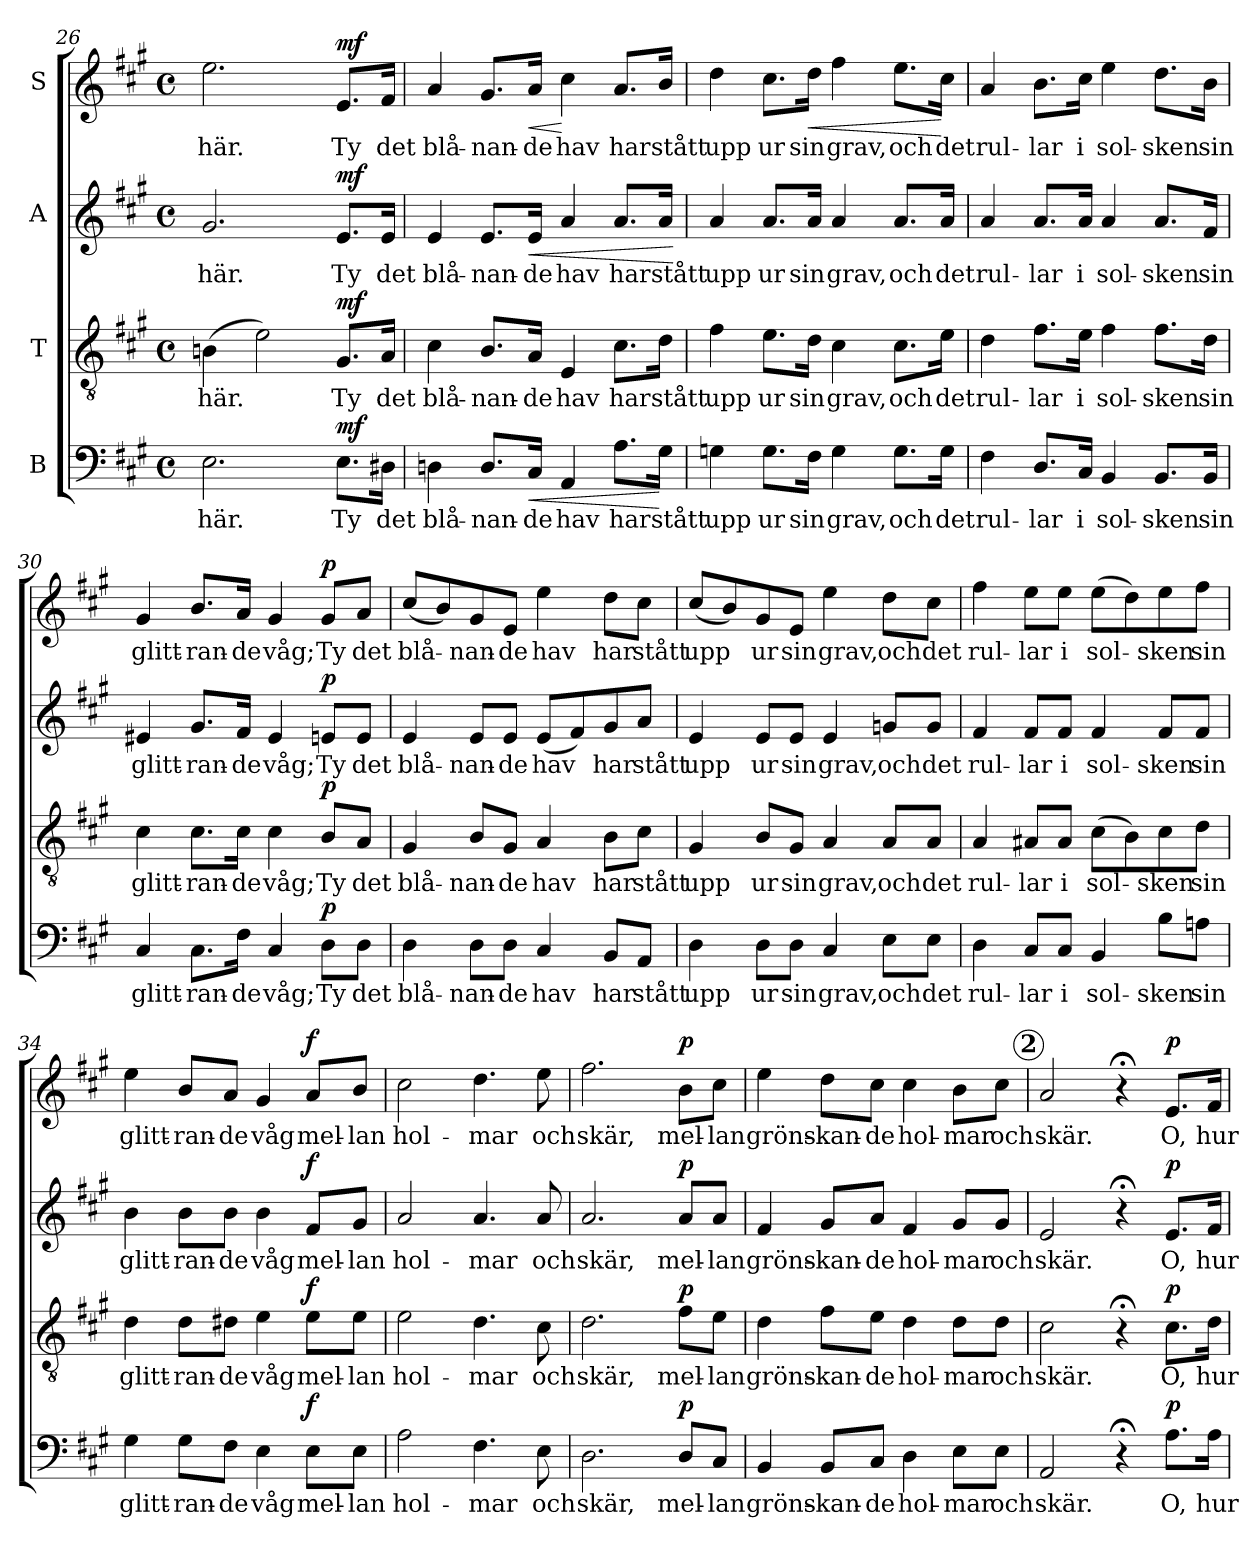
**kern	**text	**dynam	**kern	**text	**dynam	**kern	**text	**dynam	**kern	**text	**dynam
*part4	*part4	*part4	*part3	*part3	*part3	*part2	*part2	*part2	*part1	*part1	*part1
*staff4	*staff4	*staff4	*staff3	*staff3	*staff3	*staff2	*staff2	*staff2	*staff1	*staff1	*staff1
*I"B	*	*	*I"T	*	*	*I"A	*	*	*I"S	*	*
!!LO:LB:g=z
*clefF4	*	*	*clefGv2	*	*	*clefG2	*	*	*clefG2	*	*
*k[f#c#g#]	*	*	*k[f#c#g#]	*	*	*k[f#c#g#]	*	*	*k[f#c#g#]	*	*
*A:	*	*	*A:	*	*	*A:	*	*	*A:	*	*
*M4/4	*	*	*M4/4	*	*	*M4/4	*	*	*M4/4	*	*
*met(c)	*	*	*met(c)	*	*	*met(c)	*	*	*met(c)	*	*
=26	=26	=26	=26	=26	=26	=26	=26	=26	=26	=26	=26
!	!LO:LY:b	!	!	!LO:LY:b	!	!	!LO:LY:b	!	!	!LO:LY:b	!
2.E\	här.	.	(>4Bni\	här.	.	2.g#i/	här.	.	2.ee\	här.	.
.	.	.	2e\)	.	.	.	.	.	.	.	.
!	!LO:LY:b	!LO:DY:a	!	!LO:LY:b	!LO:DY:a	!	!LO:LY:b	!LO:DY:a	!	!LO:LY:b	!LO:DY:a
8.E\L	Ty	mf	8.G#/L	Ty	mf	8.e/L	Ty	mf	8.e/L	Ty	mf
!	!LO:LY:b	!	!	!LO:LY:b	!	!	!LO:LY:b	!	!	!LO:LY:b	!
16D#X\Jk	det	.	16A/Jk	det	.	16e/Jk	det	.	16f#i/Jk	det	.
=27	=27	=27	=27	=27	=27	=27	=27	=27	=27	=27	=27
!	!LO:LY:b	!	!	!LO:LY:b	!	!	!LO:LY:b	!	!	!LO:LY:b	!
4Dni\	blå-	.	4c#\	blå-	.	4e/	blå-	.	4a/	blå-	.
!	!LO:LY:b	!	!	!LO:LY:b	!	!	!LO:LY:b	!	!	!LO:LY:b	!
8.D/L	-nan-	.	8.B/L	-nan-	.	8.e/L	-nan-	.	8.g#/L	-nan-	.
!	!LO:LY:b	!LO:HP:b	!	!LO:LY:b	!	!	!LO:LY:b	!LO:HP:b	!	!LO:LY:b	!LO:HP:b
16C#/Jk	-de	<	16A/Jk	-de	.	16e/Jk	-de	<	16a/Jk	-de	<
!	!LO:LY:b	!	!	!LO:LY:b	!	!	!LO:LY:b	!	!	!LO:LY:b	!
4AA/	hav	.	4E/	hav	.	4a/	hav	.	4cc#\	hav	[
!	!LO:LY:b	!	!	!LO:LY:b	!	!	!LO:LY:b	!	!	!LO:LY:b	!
8.A\L	har	.	8.c#\L	har	.	8.a/L	har	.	8.a/L	har	.
!	!LO:LY:b	!	!	!LO:LY:b	!	!	!LO:LY:b	!	!	!LO:LY:b	!
16G#\Jk	stått	[	16d\Jk	stått	.	16a/Jk	stått	.	16b/Jk	stått	.
.	.	.	.	.	.	.	.	[	.	.	.
=28	=28	=28	=28	=28	=28	=28	=28	=28	=28	=28	=28
!	!LO:LY:b	!	!	!LO:LY:b	!	!	!LO:LY:b	!	!	!LO:LY:b	!
4Gn\	upp	.	4f#\	upp	.	4a/	upp	.	4dd\	upp	.
!	!LO:LY:b	!	!	!LO:LY:b	!	!	!LO:LY:b	!	!	!LO:LY:b	!
8.G\L	ur	.	8.e\L	ur	.	8.a/L	ur	.	8.cc#\L	ur	.
!	!LO:LY:b	!	!	!LO:LY:b	!	!	!LO:LY:b	!	!	!LO:LY:b	!LO:HP:b
16F#\Jk	sin	.	16d\Jk	sin	.	16a/Jk	sin	.	16dd\Jk	sin	<
!	!LO:LY:b	!	!	!LO:LY:b	!	!	!LO:LY:b	!	!	!LO:LY:b	!
4G\	grav,	.	4c#\	grav,	.	4a/	grav,	.	4ff#\	grav,	.
!	!LO:LY:b	!	!	!LO:LY:b	!	!	!LO:LY:b	!	!	!LO:LY:b	!
8.G\L	och	.	8.c#\L	och	.	8.a/L	och	.	8.ee\L	och	.
!	!LO:LY:b	!	!	!LO:LY:b	!	!	!LO:LY:b	!	!	!LO:LY:b	!
16G\Jk	det	.	16e\Jk	det	.	16a/Jk	det	.	16cc#\Jk	det	[
=29	=29	=29	=29	=29	=29	=29	=29	=29	=29	=29	=29
!	!LO:LY:b	!	!	!LO:LY:b	!	!	!LO:LY:b	!	!	!LO:LY:b	!
4F#\	rul-	.	4d\	rul-	.	4a/	rul-	.	4a/	rul-	.
!	!LO:LY:b	!	!	!LO:LY:b	!	!	!LO:LY:b	!	!	!LO:LY:b	!
8.D/L	-lar	.	8.f#\L	-lar	.	8.a/L	-lar	.	8.b\L	-lar	.
!	!LO:LY:b	!	!	!LO:LY:b	!	!	!LO:LY:b	!	!	!LO:LY:b	!
16C#/Jk	i	.	16e\Jk	i	.	16a/Jk	i	.	16cc#\Jk	i	.
!	!LO:LY:b	!	!	!LO:LY:b	!	!	!LO:LY:b	!	!	!LO:LY:b	!
4BB/	sol-	.	4f#\	sol-	.	4a/	sol-	.	4ee\	sol-	.
!	!LO:LY:b	!	!	!LO:LY:b	!	!	!LO:LY:b	!	!	!LO:LY:b	!
8.BB/L	-sken	.	8.f#\L	-sken	.	8.a/L	-sken	.	8.dd\L	-sken	.
!	!LO:LY:b	!	!	!LO:LY:b	!	!	!LO:LY:b	!	!	!LO:LY:b	!
16BB/Jk	sin	.	16d\Jk	sin	.	16f#/Jk	sin	.	16b\Jk	sin	.
!!LO:LB:g=z
=30	=30	=30	=30	=30	=30	=30	=30	=30	=30	=30	=30
!	!LO:LY:b	!	!	!LO:LY:b	!	!	!LO:LY:b	!	!	!LO:LY:b	!
4C#/	glitt-	.	4c#\	glitt-	.	4e#X/	glitt-	.	4g#/	glitt-	.
!	!LO:LY:b	!	!	!LO:LY:b	!	!	!LO:LY:b	!	!	!LO:LY:b	!
8.C#\L	-ran-	.	8.c#\L	-ran-	.	8.g#/L	-ran-	.	8.b/L	-ran-	.
!	!LO:LY:b	!	!	!LO:LY:b	!	!	!LO:LY:b	!	!	!LO:LY:b	!
16F#\Jk	-de	.	16c#\Jk	-de	.	16f#/Jk	-de	.	16a/Jk	-de	.
!	!LO:LY:b	!	!	!LO:LY:b	!	!	!LO:LY:b	!	!	!LO:LY:b	!
4C#/	våg;	.	4c#\	våg;	.	4e#/	våg;	.	4g#/	våg;	.
!	!LO:LY:b	!LO:DY:a	!	!LO:LY:b	!LO:DY:a	!	!LO:LY:b	!LO:DY:a	!	!LO:LY:b	!LO:DY:a
8D\L	Ty	p	8B/L	Ty	p	8en/L	Ty	p	8g#/L	Ty	p
!	!LO:LY:b	!	!	!LO:LY:b	!	!	!LO:LY:b	!	!	!LO:LY:b	!
8D\J	det	.	8A/J	det	.	8e/J	det	.	8a/J	det	.
=31	=31	=31	=31	=31	=31	=31	=31	=31	=31	=31	=31
!	!LO:LY:b	!	!	!LO:LY:b	!	!	!LO:LY:b	!	!	!LO:LY:b	!
4D\	blå-	.	4G#/	blå-	.	4e/	blå-	.	(<8cc#/L	blå-	.
.	.	.	.	.	.	.	.	.	8b/)	.	.
!	!LO:LY:b	!	!	!LO:LY:b	!	!	!LO:LY:b	!	!	!LO:LY:b	!
8D\L	-nan-	.	8B/L	-nan-	.	8e/L	-nan-	.	8g#/	-nan-	.
!	!LO:LY:b	!	!	!LO:LY:b	!	!	!LO:LY:b	!	!	!LO:LY:b	!
8D\J	-de	.	8G#/J	-de	.	8e/J	-de	.	8e/J	-de	.
!	!LO:LY:b	!	!	!LO:LY:b	!	!	!LO:LY:b	!	!	!LO:LY:b	!
4C#/	hav	.	4A/	hav	.	(<8e/L	hav	.	4ee\	hav	.
.	.	.	.	.	.	8f#/)	.	.	.	.	.
!	!LO:LY:b	!	!	!LO:LY:b	!	!	!LO:LY:b	!	!	!LO:LY:b	!
8BB/L	har	.	8B\L	har	.	8g#/	har	.	8dd\L	har	.
!	!LO:LY:b	!	!	!LO:LY:b	!	!	!LO:LY:b	!	!	!LO:LY:b	!
8AA/J	stått	.	8c#\J	stått	.	8a/J	stått	.	8cc#\J	stått	.
=32	=32	=32	=32	=32	=32	=32	=32	=32	=32	=32	=32
!	!LO:LY:b	!	!	!LO:LY:b	!	!	!LO:LY:b	!	!	!LO:LY:b	!
4D\	upp	.	4G#/	upp	.	4e/	upp	.	(<8cc#/L	upp	.
.	.	.	.	.	.	.	.	.	8b/)	.	.
!	!LO:LY:b	!	!	!LO:LY:b	!	!	!LO:LY:b	!	!	!LO:LY:b	!
8D\L	ur	.	8B/L	ur	.	8e/L	ur	.	8g#/	ur	.
!	!LO:LY:b	!	!	!LO:LY:b	!	!	!LO:LY:b	!	!	!LO:LY:b	!
8D\J	sin	.	8G#/J	sin	.	8e/J	sin	.	8e/J	sin	.
!	!LO:LY:b	!	!	!LO:LY:b	!	!	!LO:LY:b	!	!	!LO:LY:b	!
4C#/	grav,	.	4A/	grav,	.	4e/	grav,	.	4ee\	grav,	.
!	!LO:LY:b	!	!	!LO:LY:b	!	!	!LO:LY:b	!	!	!LO:LY:b	!
8E\L	och	.	8A/L	och	.	8gn/L	och	.	8dd\L	och	.
!	!LO:LY:b	!	!	!LO:LY:b	!	!	!LO:LY:b	!	!	!LO:LY:b	!
8E\J	det	.	8A/J	det	.	8g/J	det	.	8cc#\J	det	.
=33	=33	=33	=33	=33	=33	=33	=33	=33	=33	=33	=33
!	!LO:LY:b	!	!	!LO:LY:b	!	!	!LO:LY:b	!	!	!LO:LY:b	!
4D\	rul-	.	4A/	rul-	.	4f#/	rul-	.	4ff#\	rul-	.
!	!LO:LY:b	!	!	!LO:LY:b	!	!	!LO:LY:b	!	!	!LO:LY:b	!
8C#/L	-lar	.	8A#X/L	-lar	.	8f#/L	-lar	.	8ee\L	-lar	.
!	!LO:LY:b	!	!	!LO:LY:b	!	!	!LO:LY:b	!	!	!LO:LY:b	!
8C#/J	i	.	8A#/J	i	.	8f#/J	i	.	8ee\J	i	.
!	!LO:LY:b	!	!	!LO:LY:b	!	!	!LO:LY:b	!	!	!LO:LY:b	!
4BB/	sol-	.	(>8c#\L	sol-	.	4f#/	sol-	.	(>8ee\L	sol-	.
.	.	.	8B\)	.	.	.	.	.	8dd\)	.	.
!	!LO:LY:b	!	!	!LO:LY:b	!	!	!LO:LY:b	!	!	!LO:LY:b	!
8B\L	-sken	.	8c#\	-sken	.	8f#/L	-sken	.	8ee\	-sken	.
!	!LO:LY:b	!	!	!LO:LY:b	!	!	!LO:LY:b	!	!	!LO:LY:b	!
8Ani\J	sin	.	8d\J	sin	.	8f#/J	sin	.	8ff#\J	sin	.
!!LO:PB:g=z
=34	=34	=34	=34	=34	=34	=34	=34	=34	=34	=34	=34
!	!LO:LY:b	!	!	!LO:LY:b	!	!	!LO:LY:b	!	!	!LO:LY:b	!
4G#\	glitt-	.	4d\	glitt-	.	4b\	glitt-	.	4ee\	glitt-	.
!	!LO:LY:b	!	!	!LO:LY:b	!	!	!LO:LY:b	!	!	!LO:LY:b	!
8G#\L	-ran-	.	8d\L	-ran-	.	8b\L	-ran-	.	8b/L	-ran-	.
!	!LO:LY:b	!	!	!LO:LY:b	!	!	!LO:LY:b	!	!	!LO:LY:b	!
8F#\J	-de	.	8d#X\J	-de	.	8b\J	-de	.	8a/J	-de	.
!	!LO:LY:b	!	!	!LO:LY:b	!	!	!LO:LY:b	!	!	!LO:LY:b	!
4E\	våg	.	4e\	våg	.	4b\	våg	.	4g#/	våg	.
!	!LO:LY:b	!LO:DY:a	!	!LO:LY:b	!LO:DY:a	!	!LO:LY:b	!LO:DY:a	!	!LO:LY:b	!LO:DY:a
8E\L	mel-	f	8e\L	mel-	f	8f#/L	mel-	f	8a/L	mel-	f
!	!LO:LY:b	!	!	!LO:LY:b	!	!	!LO:LY:b	!	!	!LO:LY:b	!
8E\J	-lan	.	8e\J	-lan	.	8g#/J	-lan	.	8b/J	-lan	.
=35	=35	=35	=35	=35	=35	=35	=35	=35	=35	=35	=35
!	!LO:LY:b	!	!	!LO:LY:b	!	!	!LO:LY:b	!	!	!LO:LY:b	!
2A\	hol-	.	2e\	hol-	.	2a/	hol-	.	2cc#\	hol-	.
!	!LO:LY:b	!	!	!LO:LY:b	!	!	!LO:LY:b	!	!	!LO:LY:b	!
4.F#\	-mar	.	4.d\	-mar	.	4.a/	-mar	.	4.dd\	-mar	.
!	!LO:LY:b	!	!	!LO:LY:b	!	!	!LO:LY:b	!	!	!LO:LY:b	!
8E\	och	.	8c#\	och	.	8a/	och	.	8ee\	och	.
=36	=36	=36	=36	=36	=36	=36	=36	=36	=36	=36	=36
!	!LO:LY:b	!	!	!LO:LY:b	!	!	!LO:LY:b	!	!	!LO:LY:b	!
2.D\	skär,	.	2.d\	skär,	.	2.a/	skär,	.	2.ff#\	skär,	.
!	!LO:LY:b	!LO:DY:a	!	!LO:LY:b	!LO:DY:a	!	!LO:LY:b	!LO:DY:a	!	!LO:LY:b	!LO:DY:a
8D/L	mel-	p	8f#\L	mel-	p	8a/L	mel-	p	8b\L	mel-	p
!	!LO:LY:b	!	!	!LO:LY:b	!	!	!LO:LY:b	!	!	!LO:LY:b	!
8C#/J	-lan	.	8e\J	-lan	.	8a/J	-lan	.	8cc#\J	-lan	.
=37	=37	=37	=37	=37	=37	=37	=37	=37	=37	=37	=37
!	!LO:LY:b	!	!	!LO:LY:b	!	!	!LO:LY:b	!	!	!LO:LY:b	!
4BB/	gröns-	.	4d\	gröns-	.	4f#/	gröns-	.	4ee\	gröns-	.
!	!LO:LY:b	!	!	!LO:LY:b	!	!	!LO:LY:b	!	!	!LO:LY:b	!
8BB/L	-kan-	.	8f#\L	-kan-	.	8g#/L	-kan-	.	8dd\L	-kan-	.
!	!LO:LY:b	!	!	!LO:LY:b	!	!	!LO:LY:b	!	!	!LO:LY:b	!
8C#/J	-de	.	8e\J	-de	.	8a/J	-de	.	8cc#\J	-de	.
!	!LO:LY:b	!	!	!LO:LY:b	!	!	!LO:LY:b	!	!	!LO:LY:b	!
4D\	hol-	.	4d\	hol-	.	4f#/	hol-	.	4cc#\	hol-	.
!	!LO:LY:b	!	!	!LO:LY:b	!	!	!LO:LY:b	!	!	!LO:LY:b	!
8E\L	-mar	.	8d\L	-mar	.	8g#/L	-mar	.	8b\L	-mar	.
!	!LO:LY:b	!	!	!LO:LY:b	!	!	!LO:LY:b	!	!	!LO:LY:b	!
8E\J	och	.	8d\J	och	.	8g#/J	och	.	8cc#\J	och	.
!!LO:REH:place=s1:a:B:enc=circle:fs=9.9:t=2
=38	=38	=38	=38	=38	=38	=38	=38	=38	=38	=38	=38
!	!LO:LY:b	!	!	!LO:LY:b	!	!	!LO:LY:b	!	!	!LO:LY:b	!
2AA/	skär.	.	2c#\	skär.	.	2e/	skär.	.	2a/	skär.	.
4r;<	.	.	4r;<	.	.	4r;<	.	.	4r;<	.	.
!	!LO:LY:b	!LO:DY:a	!	!LO:LY:b	!LO:DY:a	!	!LO:LY:b	!LO:DY:a	!	!LO:LY:b	!LO:DY:a
8.A\L	O,	p	8.c#\L	O,	p	8.e/L	O,	p	8.e/L	O,	p
!	!LO:LY:b	!	!	!LO:LY:b	!	!	!LO:LY:b	!	!	!LO:LY:b	!
16A\Jk	hur	.	16d\Jk	hur	.	16f#/Jk	hur	.	16f#/Jk	hur	.
=	=	=	=	=	=	=	=	=	=	=	=
*-	*-	*-	*-	*-	*-	*-	*-	*-	*-	*-	*-
